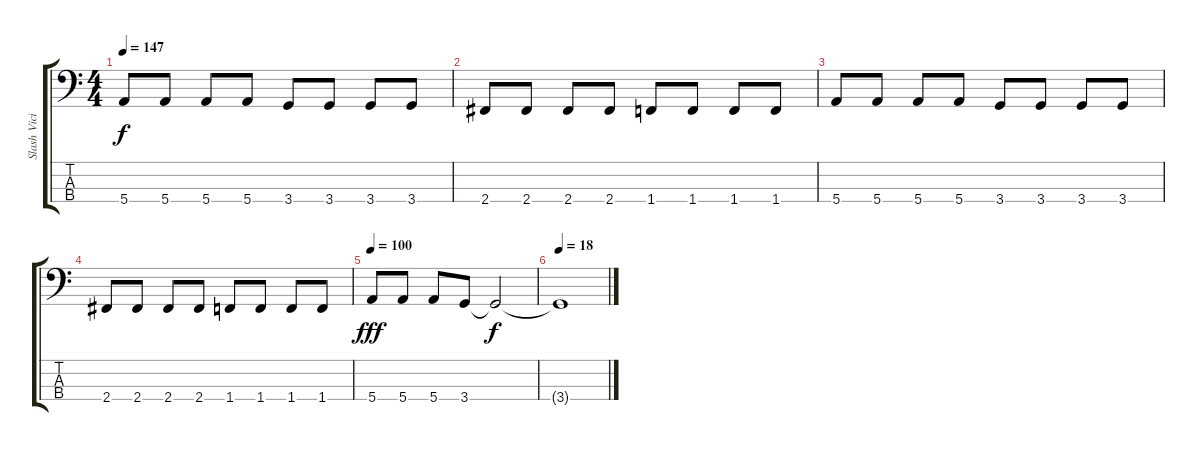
\track ("Slash Vicious" "Slash Vici") {instrument electricbasspick}
\staff {score tabs}
\tuning (G2 D2 A1 E1) {hide}
\ts (4 4)
\tempo 147
\clef f4
\ks c
5.4.8{dy f} 5.4.8 5.4.8 5.4.8 3.4.8 3.4.8 3.4.8 3.4.8 |
2.4.8 2.4.8 2.4.8 2.4.8 1.4.8 1.4.8 1.4.8 1.4.8 |
5.4.8 5.4.8 5.4.8 5.4.8 3.4.8 3.4.8 3.4.8 3.4.8 |
2.4.8 2.4.8 2.4.8 2.4.8 1.4.8 1.4.8 1.4.8 1.4.8 |
\tempo 100
5.4.8{dy fff volume 15} 5.4.8 5.4.8 3.4.8 3.4{t}.2{dy f} |
\tempo 18
3.4{t}.1{volume 0}
